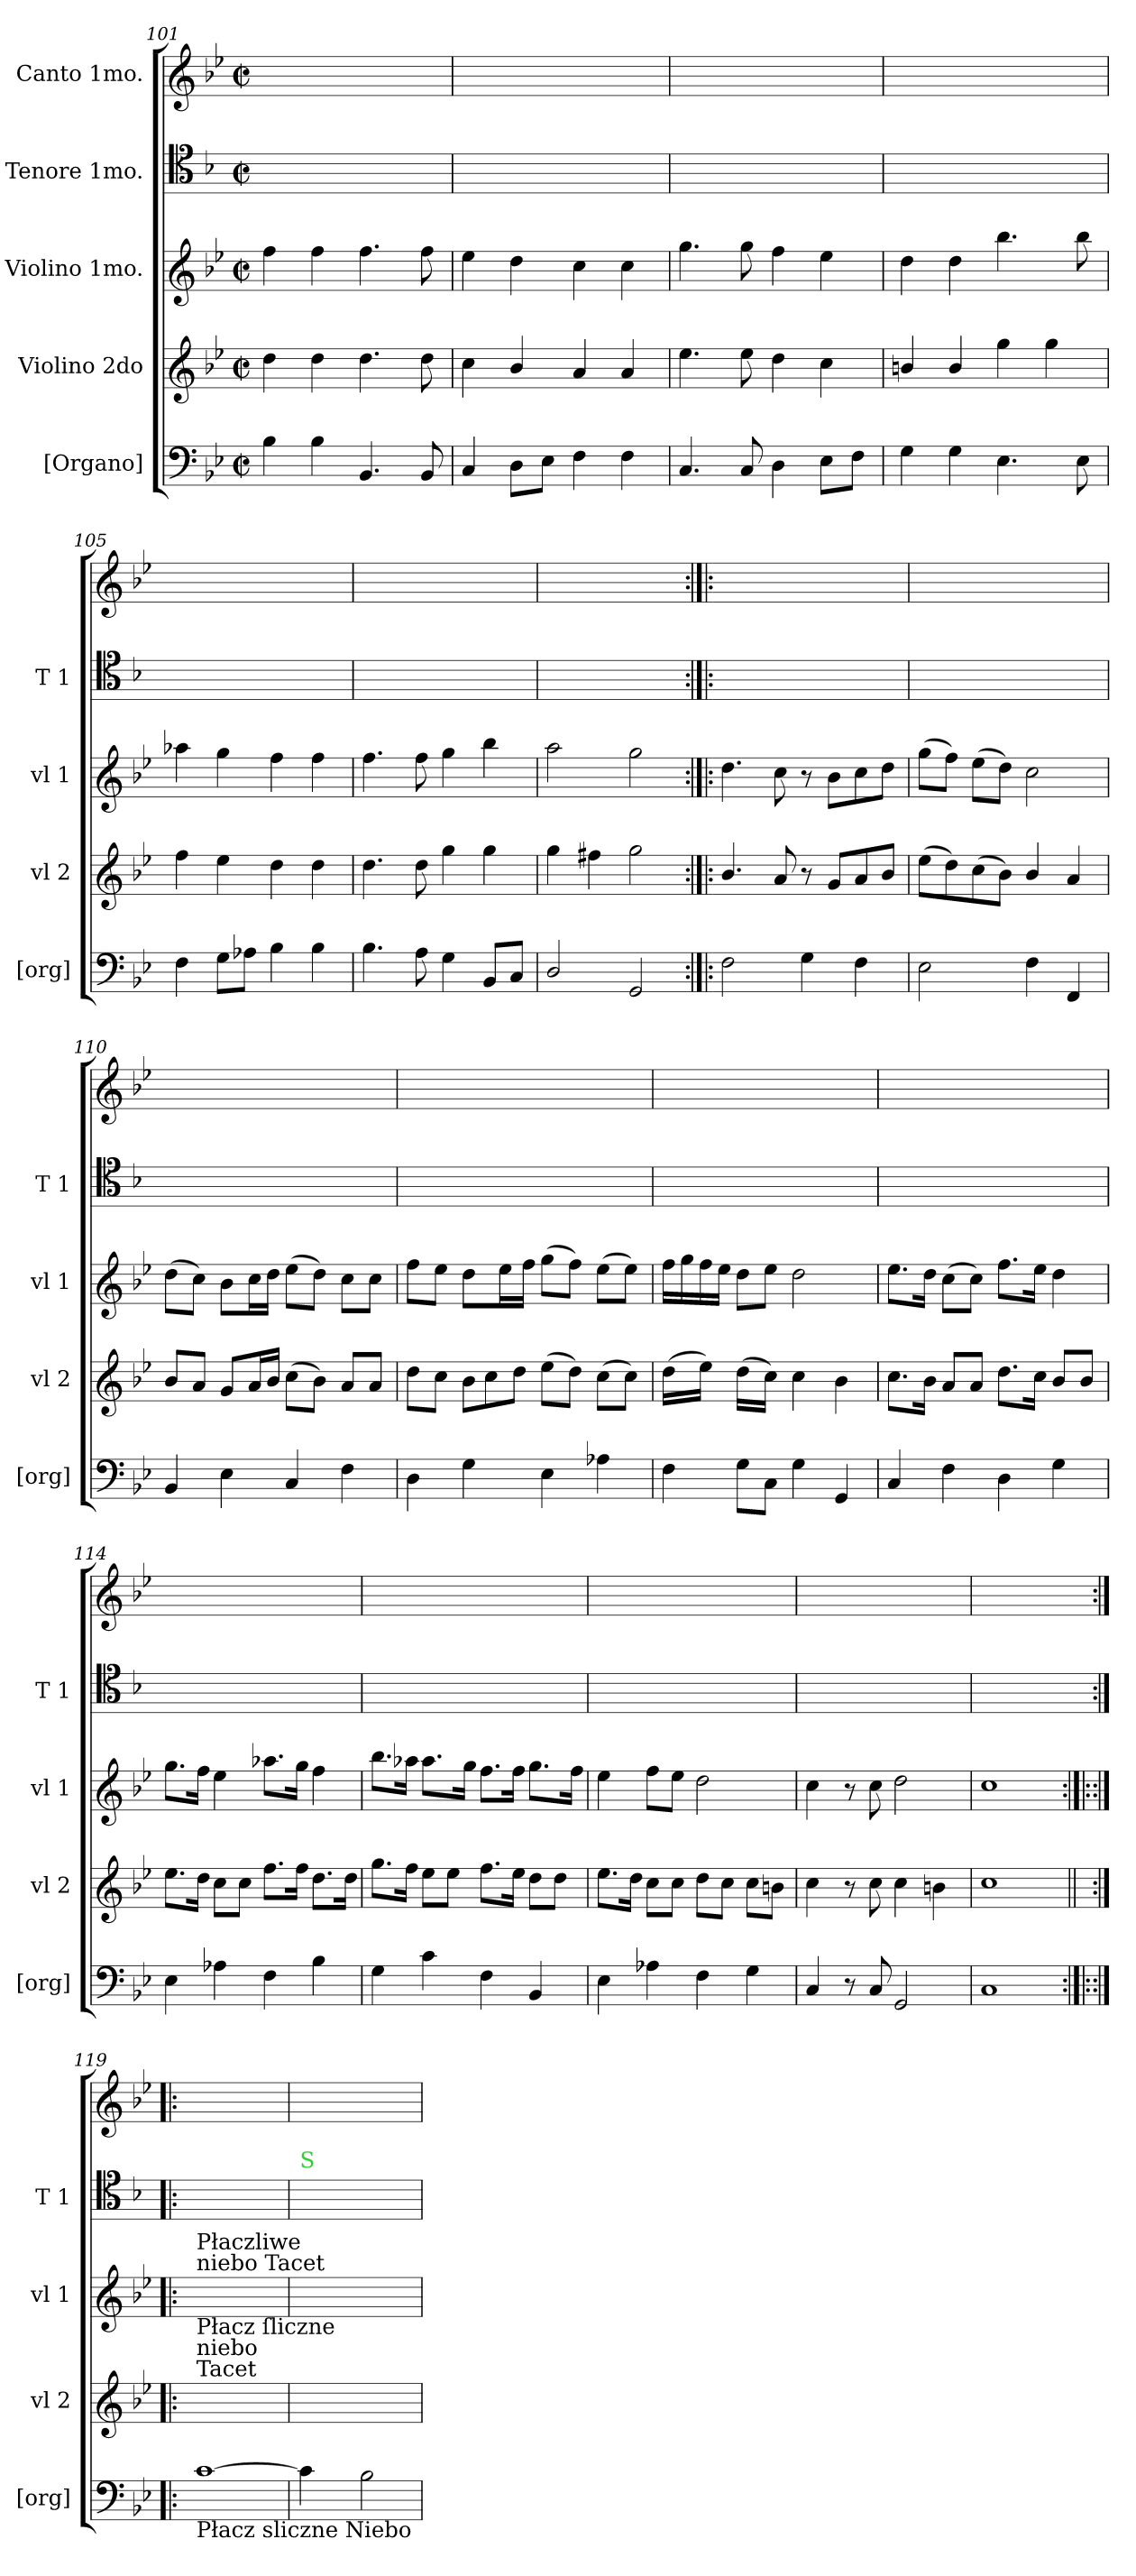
**kern	**kern	**kern	**kern	**text	**text	**text	**text	**kern	**text	**text	**text	**text	**text	**text
*part5	*part4	*part3	*part2	*part2	*part2	*part2	*part2	*part1	*part1	*part1	*part1	*part1	*part1	*part1
*staff5	*staff4	*staff3	*staff2	*staff2	*staff2	*staff2	*staff2	*staff1	*staff1	*staff1	*staff1	*staff1	*staff1	*staff1
*I"[Organo]	*I"Violino 2do	*I"Violino 1mo.	*I"Tenore 1mo.	*	*	*	*	*I"Canto 1mo.	*	*	*	*	*	*
*I'[org]	*I'vl 2	*I'vl 1	*I'T 1	*	*	*	*	*	*	*	*	*	*	*
*clefF4	*clefG2	*clefG2	*clefC4	*	*	*	*	*clefG2	*	*	*	*	*	*
*k[b-e-]	*k[b-e-]	*k[b-e-]	*k[b-]	*	*	*	*	*k[b-e-]	*	*	*	*	*	*
*M2/2	*M2/2	*M2/2	*M2/2	*	*	*	*	*M2/2	*	*	*	*	*	*
*met(c|)	*met(c|)	*met(c|)	*met(c|)	*	*	*	*	*met(c|)	*	*	*	*	*	*
=101	=101	=101	=101	=101	=101	=101	=101	=101	=101	=101	=101	=101	=101	=101
4B-\	4dd\	4ff\	1ryy	.	.	.	.	1ryy	.	.	.	.	.	.
4B-\	4dd\	4ff\	.	.	.	.	.	.	.	.	.	.	.	.
4.BB-/	4.dd\	4.ff\	.	.	.	.	.	.	.	.	.	.	.	.
8BB-/	8dd\	8ff\	.	.	.	.	.	.	.	.	.	.	.	.
=102	=102	=102	=102	=102	=102	=102	=102	=102	=102	=102	=102	=102	=102	=102
4C/	4cc\	4ee-\	1ryy	.	.	.	.	1ryy	.	.	.	.	.	.
8D\L	4b-/	4dd\	.	.	.	.	.	.	.	.	.	.	.	.
8E-\J	.	.	.	.	.	.	.	.	.	.	.	.	.	.
4F\	4a/	4cc\	.	.	.	.	.	.	.	.	.	.	.	.
4F\	4a/	4cc\	.	.	.	.	.	.	.	.	.	.	.	.
=103	=103	=103	=103	=103	=103	=103	=103	=103	=103	=103	=103	=103	=103	=103
4.C/	4.ee-\	4.gg\	1ryy	.	.	.	.	1ryy	.	.	.	.	.	.
8C/	8ee-\	8gg\	.	.	.	.	.	.	.	.	.	.	.	.
4D\	4dd\	4ff\	.	.	.	.	.	.	.	.	.	.	.	.
8E-\L	4cc\	4ee-\	.	.	.	.	.	.	.	.	.	.	.	.
8F\J	.	.	.	.	.	.	.	.	.	.	.	.	.	.
=104	=104	=104	=104	=104	=104	=104	=104	=104	=104	=104	=104	=104	=104	=104
4G\	4bn/	4dd\	1ryy	.	.	.	.	1ryy	.	.	.	.	.	.
4G\	4b/	4dd\	.	.	.	.	.	.	.	.	.	.	.	.
4.E-\	4gg\	4.bb-\	.	.	.	.	.	.	.	.	.	.	.	.
.	4gg\	.	.	.	.	.	.	.	.	.	.	.	.	.
8E-\	.	8bb-\	.	.	.	.	.	.	.	.	.	.	.	.
=105	=105	=105	=105	=105	=105	=105	=105	=105	=105	=105	=105	=105	=105	=105
4F\	4ff\	4aa-X\	1ryy	.	.	.	.	1ryy	.	.	.	.	.	.
8G\L	4ee-\	4gg\	.	.	.	.	.	.	.	.	.	.	.	.
8A-X\J	.	.	.	.	.	.	.	.	.	.	.	.	.	.
4B-\	4dd\	4ff\	.	.	.	.	.	.	.	.	.	.	.	.
4B-\	4dd\	4ff\	.	.	.	.	.	.	.	.	.	.	.	.
=106	=106	=106	=106	=106	=106	=106	=106	=106	=106	=106	=106	=106	=106	=106
4.B-\	4.dd\	4.ff\	1ryy	.	.	.	.	1ryy	.	.	.	.	.	.
8A\	8dd\	8ff\	.	.	.	.	.	.	.	.	.	.	.	.
4G\	4gg\	4gg\	.	.	.	.	.	.	.	.	.	.	.	.
8BB-/L	4gg\	4bb-\	.	.	.	.	.	.	.	.	.	.	.	.
8C/J	.	.	.	.	.	.	.	.	.	.	.	.	.	.
=107	=107	=107	=107	=107	=107	=107	=107	=107	=107	=107	=107	=107	=107	=107
2D/	4gg\	2aa\	1ryy	.	.	.	.	1ryy	.	.	.	.	.	.
.	4ff#X\	.	.	.	.	.	.	.	.	.	.	.	.	.
2GG/	2gg\	2gg\	.	.	.	.	.	.	.	.	.	.	.	.
=108:|!|:	=108:|!|:	=108:|!|:	=108:|!|:	=108:|!|:	=108:|!|:	=108:|!|:	=108:|!|:	=108:|!|:	=108:|!|:	=108:|!|:	=108:|!|:	=108:|!|:	=108:|!|:	=108:|!|:
2F\	4.b-/	4.dd\	1ryy	.	.	.	.	1ryy	.	.	.	.	.	.
.	8a/	8cc\	.	.	.	.	.	.	.	.	.	.	.	.
4G\	8r	8r	.	.	.	.	.	.	.	.	.	.	.	.
.	8g/L	8b-\L	.	.	.	.	.	.	.	.	.	.	.	.
4F\	8a/	8cc\	.	.	.	.	.	.	.	.	.	.	.	.
.	8b-/J	8dd\J	.	.	.	.	.	.	.	.	.	.	.	.
=109	=109	=109	=109	=109	=109	=109	=109	=109	=109	=109	=109	=109	=109	=109
2E-\	(8ee-\L	(8gg\L	1ryy	.	.	.	.	1ryy	.	.	.	.	.	.
.	8dd\)	8ff\J)	.	.	.	.	.	.	.	.	.	.	.	.
.	(8cc\	(8ee-\L	.	.	.	.	.	.	.	.	.	.	.	.
.	8b-\J)	8dd\J)	.	.	.	.	.	.	.	.	.	.	.	.
4F\	4b-/	2cc\	.	.	.	.	.	.	.	.	.	.	.	.
4FF/	4a/	.	.	.	.	.	.	.	.	.	.	.	.	.
=110	=110	=110	=110	=110	=110	=110	=110	=110	=110	=110	=110	=110	=110	=110
4BB-/	8b-/L	(8dd\L	1ryy	.	.	.	.	1ryy	.	.	.	.	.	.
.	8a/J	8cc\J)	.	.	.	.	.	.	.	.	.	.	.	.
4E-\	8g/L	8b-\L	.	.	.	.	.	.	.	.	.	.	.	.
.	16a/L	16cc\L	.	.	.	.	.	.	.	.	.	.	.	.
.	16b-/JJ	16dd\JJ	.	.	.	.	.	.	.	.	.	.	.	.
4C/	(8cc\L	(8ee-\L	.	.	.	.	.	.	.	.	.	.	.	.
.	8b-\J)	8dd\J)	.	.	.	.	.	.	.	.	.	.	.	.
4F\	8a/L	8cc\L	.	.	.	.	.	.	.	.	.	.	.	.
.	8a/J	8cc\J	.	.	.	.	.	.	.	.	.	.	.	.
=111	=111	=111	=111	=111	=111	=111	=111	=111	=111	=111	=111	=111	=111	=111
4D\	8dd\L	8ff\L	1ryy	.	.	.	.	1ryy	.	.	.	.	.	.
.	8cc\J	8ee-\J	.	.	.	.	.	.	.	.	.	.	.	.
*	*Xtuplet	*	*	*	*	*	*	*	*	*	*	*	*	*
4G\	12b-\L	8dd\L	.	.	.	.	.	.	.	.	.	.	.	.
.	12cc\	.	.	.	.	.	.	.	.	.	.	.	.	.
.	.	16ee-\L	.	.	.	.	.	.	.	.	.	.	.	.
.	12dd\J	.	.	.	.	.	.	.	.	.	.	.	.	.
.	.	16ff\JJ	.	.	.	.	.	.	.	.	.	.	.	.
4E-\	(8ee-\L	(8gg\L	.	.	.	.	.	.	.	.	.	.	.	.
.	8dd\J)	8ff\J)	.	.	.	.	.	.	.	.	.	.	.	.
4A-X\	(8cc\L	(8ee-\L	.	.	.	.	.	.	.	.	.	.	.	.
.	8cc\J)	8ee-\J)	.	.	.	.	.	.	.	.	.	.	.	.
=112	=112	=112	=112	=112	=112	=112	=112	=112	=112	=112	=112	=112	=112	=112
!	!LO:N:vis=16	!	!	!	!	!	!	!	!	!	!	!	!	!
4F\	(8dd\LL	16ff\LL	1ryy	.	.	.	.	1ryy	.	.	.	.	.	.
.	.	16gg\	.	.	.	.	.	.	.	.	.	.	.	.
!	!LO:N:vis=16	!	!	!	!	!	!	!	!	!	!	!	!	!
.	8ee-\JJ)	16ff\	.	.	.	.	.	.	.	.	.	.	.	.
.	.	16ee-\JJ	.	.	.	.	.	.	.	.	.	.	.	.
!	!LO:N:vis=16	!	!	!	!	!	!	!	!	!	!	!	!	!
8G\L	(8dd\LL	8dd\L	.	.	.	.	.	.	.	.	.	.	.	.
!	!LO:N:vis=16	!	!	!	!	!	!	!	!	!	!	!	!	!
8C\J	8cc\JJ)	8ee-\J	.	.	.	.	.	.	.	.	.	.	.	.
4G\	4cc\	2dd\	.	.	.	.	.	.	.	.	.	.	.	.
4GG/	4b-\	.	.	.	.	.	.	.	.	.	.	.	.	.
=113	=113	=113	=113	=113	=113	=113	=113	=113	=113	=113	=113	=113	=113	=113
4C/	8.cc\L	8.ee-\L	1ryy	.	.	.	.	1ryy	.	.	.	.	.	.
.	16b-\Jk	16dd\Jk	.	.	.	.	.	.	.	.	.	.	.	.
4F\	8a/L	(8cc\L	.	.	.	.	.	.	.	.	.	.	.	.
.	8a/J	8cc\J)	.	.	.	.	.	.	.	.	.	.	.	.
4D\	8.dd\L	8.ff\L	.	.	.	.	.	.	.	.	.	.	.	.
.	16cc\Jk	16ee-\Jk	.	.	.	.	.	.	.	.	.	.	.	.
4G\	8b-/L	4dd\	.	.	.	.	.	.	.	.	.	.	.	.
.	8b-/J	.	.	.	.	.	.	.	.	.	.	.	.	.
=114	=114	=114	=114	=114	=114	=114	=114	=114	=114	=114	=114	=114	=114	=114
4E-\	8.ee-\L	8.gg\L	1ryy	.	.	.	.	1ryy	.	.	.	.	.	.
.	16dd\Jk	16ff\Jk	.	.	.	.	.	.	.	.	.	.	.	.
4A-X\	8cc\L	4ee-\	.	.	.	.	.	.	.	.	.	.	.	.
.	8cc\J	.	.	.	.	.	.	.	.	.	.	.	.	.
4F\	8.ff\L	8.aa-X\L	.	.	.	.	.	.	.	.	.	.	.	.
.	16ff\Jk	16gg\Jk	.	.	.	.	.	.	.	.	.	.	.	.
4B-\	8.dd\L	4ff\	.	.	.	.	.	.	.	.	.	.	.	.
.	16dd\Jk	.	.	.	.	.	.	.	.	.	.	.	.	.
=115	=115	=115	=115	=115	=115	=115	=115	=115	=115	=115	=115	=115	=115	=115
4G\	8.gg\L	8.bb-\L	1ryy	.	.	.	.	1ryy	.	.	.	.	.	.
.	16ff\Jk	16aa-X\Jk	.	.	.	.	.	.	.	.	.	.	.	.
4c\	8ee-\L	8.aa-\L	.	.	.	.	.	.	.	.	.	.	.	.
.	8ee-\J	.	.	.	.	.	.	.	.	.	.	.	.	.
.	.	16gg\Jk	.	.	.	.	.	.	.	.	.	.	.	.
4F\	8.ff\L	8.ff\L	.	.	.	.	.	.	.	.	.	.	.	.
.	16ee-\Jk	16ff\Jk	.	.	.	.	.	.	.	.	.	.	.	.
4BB-/	8dd\L	8.gg\L	.	.	.	.	.	.	.	.	.	.	.	.
.	8dd\J	.	.	.	.	.	.	.	.	.	.	.	.	.
.	.	16ff\Jk	.	.	.	.	.	.	.	.	.	.	.	.
=116	=116	=116	=116	=116	=116	=116	=116	=116	=116	=116	=116	=116	=116	=116
4E-\	8.ee-\L	4ee-\	1ryy	.	.	.	.	1ryy	.	.	.	.	.	.
.	16dd\Jk	.	.	.	.	.	.	.	.	.	.	.	.	.
4A-X\	8cc\L	8ff\L	.	.	.	.	.	.	.	.	.	.	.	.
.	8cc\J	8ee-\J	.	.	.	.	.	.	.	.	.	.	.	.
4F\	8dd\L	2dd\	.	.	.	.	.	.	.	.	.	.	.	.
.	8cc\J	.	.	.	.	.	.	.	.	.	.	.	.	.
4G\	8cc\L	.	.	.	.	.	.	.	.	.	.	.	.	.
.	8bn\J	.	.	.	.	.	.	.	.	.	.	.	.	.
=117	=117	=117	=117	=117	=117	=117	=117	=117	=117	=117	=117	=117	=117	=117
4C/	4cc\	4cc\	1ryy	.	.	.	.	1ryy	.	.	.	.	.	.
8r	8r	8r	.	.	.	.	.	.	.	.	.	.	.	.
8C/	8cc\	8cc\	.	.	.	.	.	.	.	.	.	.	.	.
2GG/	4cc\	2dd\	.	.	.	.	.	.	.	.	.	.	.	.
.	4bn\	.	.	.	.	.	.	.	.	.	.	.	.	.
=118	=118	=118	=118	=118	=118	=118	=118	=118	=118	=118	=118	=118	=118	=118
1C	1cc	1cc	1ryy	.	.	.	.	1ryy	.	.	.	.	.	.
=119:|!|:	=119||	=119:|!|:	=119:|!|:	=119:|!|:	=119:|!|:	=119:|!|:	=119:|!|:	=119:|!|:	=119:|!|:	=119:|!|:	=119:|!|:	=119:|!|:	=119:|!|:	=119:|!|:
!	!	!LO:TX:a:t=Płaczliwe\nniebo Tacet	!	!	!	!	!	!	!	!	!	!	!	!
!	!LO:TX:a:t=Płacz ſliczne\nniebo\nTacet	!	!	!	!	!	!	!	!	!	!	!	!	!
!LO:TX:b:t=Płacz sliczne Niebo	!	!	!	!	!	!	!	!	!	!	!	!	!	!
!	!	!	!	!	!	!	!	!LO:N:vis=1.	!	!	!	!	!	!
[1c	1ryy	1ryy	1e-Xyy	Płacz	Wa-	Płacz	Płacz-	[1ggyy	Noc	Niech	Płacz	Wa-	Płacz	Placz-
=120	=120	=120	=120	=120	=120	=120	=120	=120	=120	=120	=120	=120	=120	=120
!	!	!	!LO:TX:a:color=limegreen:t=S	!	!	!	!	!	!	!	!	!	!	!
!LO:N:vis=4	!	!	!	!	!	!	!	!LO:N:vis=4	!	!	!	!	!	!
2c!\]	1ryy	1ryy	2e\yy	wſze	-ſza	slicz-	-cie	2gg!\yy]	.	.	.	.	.	.
2B-\	.	.	2d\yy	ſtwo-	dzis	-ne	pła-	2gg\yy	na-	cie	wſze	-ſza	Slicz-	-cie
=	=	=	=	=	=	=	=	=	=	=	=	=	=	=
*-	*-	*-	*-	*-	*-	*-	*-	*-	*-	*-	*-	*-	*-	*-
